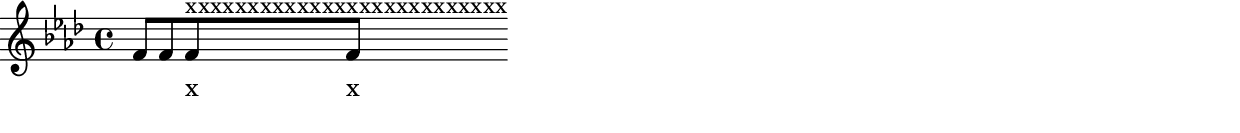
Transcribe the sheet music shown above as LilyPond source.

%% Generated by lilypond-book.py
%% Options: [alt=[image of music],printfilename,indent=0\mm,texidoc,line-width=160\mm]
\include "lilypond-book-preamble.ly"







% ****************************************************************
% Start cut-&-pastable-section 
% ****************************************************************

\paper {
  #(define dump-extents #t)
  
  indent = 0\mm
  line-width = 160\mm
  force-assignment = #""
  line-width = #(- line-width (* mm  3.000000))
}

\layout {
  
}



% ****************************************************************
% ly snippet:
% ****************************************************************
\sourcefilename "lyrics-no-notes.ly"
\sourcefileline 0
\header {
  texidoc ="lyric syllables without note attachment are
not centered; Centering may cause unintended effects when
the papercolumn is very wide."
  }
 
\layout{
  ragged-right = ##t
}

\version "2.10.7"
<<
  \new Staff \relative c' {
    \key aes \major
    \context Voice = "1" { 
      f8 f
      \emptyText
      
      f^"xxxxxxxxxxxxxxxxxxxxxxxxxx"  f
    }
  }
  \new Lyrics \lyricmode {
    \skip 8
    \skip 8
    x8
    x8
  }
>>



% ****************************************************************
% end ly snippet
% ****************************************************************
